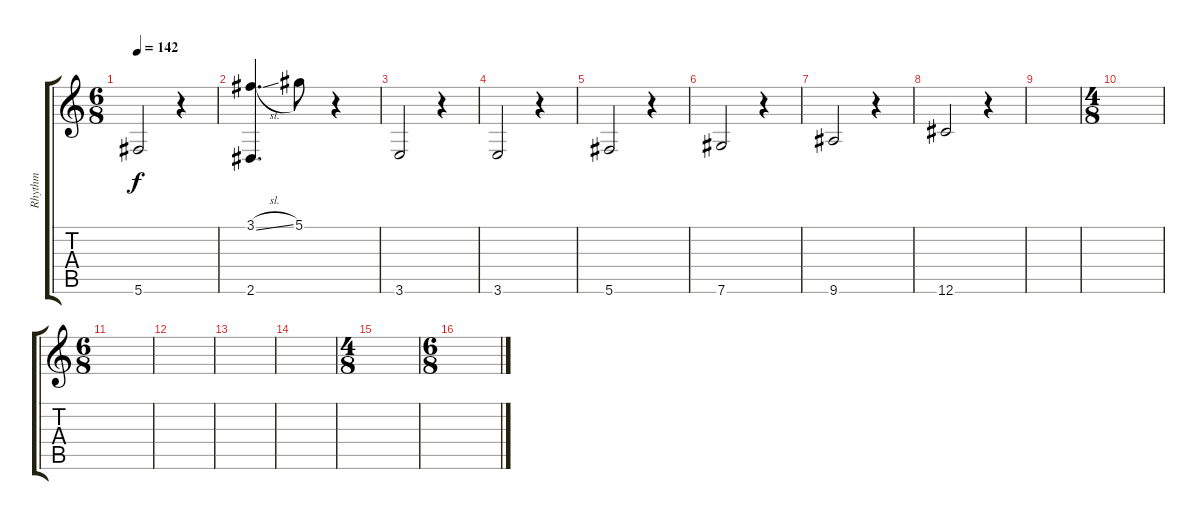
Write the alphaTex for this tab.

\track ("Rhythm" "Rhythm") {instrument acousticguitarsteel}
\staff {score tabs}
\tuning (Eb4 Bb3 Gb3 Db3 Ab2 Db2) {hide}
\ts (6 8)
\tempo 142
\clef g2
\ks c
5.6.2{dy f} r.4 |
(3.1{sl} 2.6).4{d} 5.1.8 r.4 |
3.6.2 r.4 |
3.6.2 r.4 |
5.6.2 r.4 |
7.6.2 r.4 |
9.6.2 r.4 |
12.6.2 r.4 |
|
\ts (4 8)
|
\ts (6 8)
|
|
|
|
\ts (4 8)
|
\ts (6 8)
